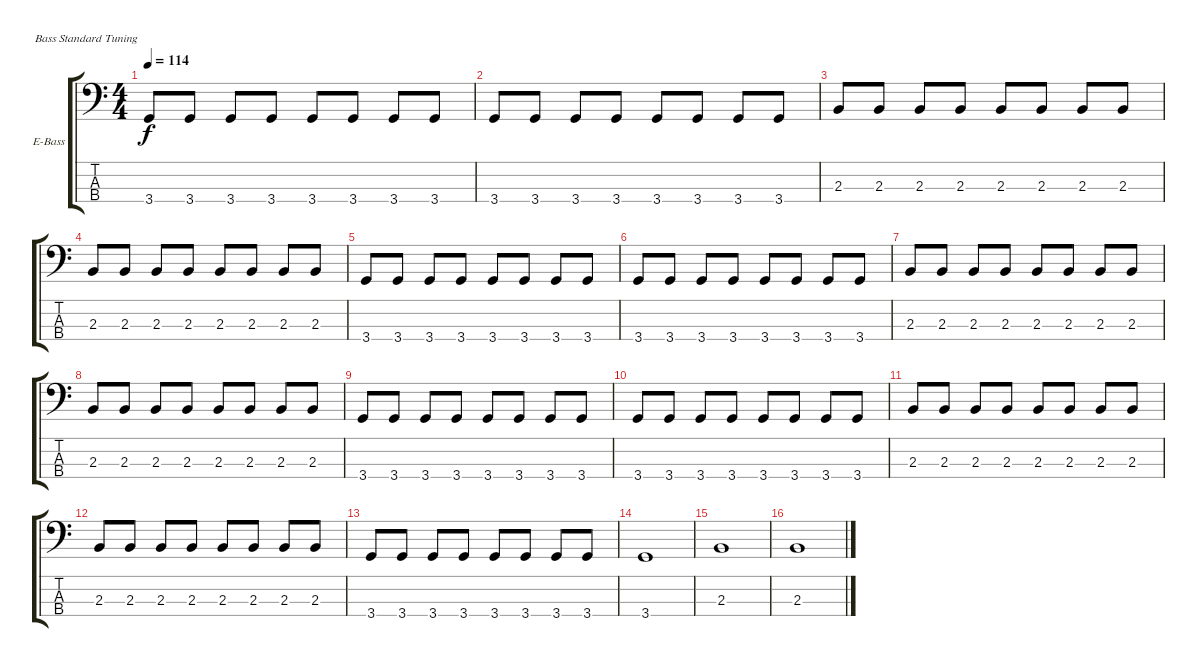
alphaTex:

\defaultSystemsLayout 4
\bracketExtendMode groupsimilarinstruments
\firstSystemTrackNameOrientation horizontal
\otherSystemsTrackNameOrientation horizontal
\track ("А. Андреев" "E-Bass") {instrument electricbassfinger}
\staff {score tabs}
\tuning (G2 D2 A1 E1)
\ts (4 4)
\tempo 114
\clef f4
\ks c
3.4.8{dy f} 3.4.8 3.4.8 3.4.8 3.4.8 3.4.8 3.4.8 3.4.8 |
3.4.8 3.4.8 3.4.8 3.4.8 3.4.8 3.4.8 3.4.8 3.4.8 |
2.3.8 2.3.8 2.3.8 2.3.8 2.3.8 2.3.8 2.3.8 2.3.8 |
2.3.8 2.3.8 2.3.8 2.3.8 2.3.8 2.3.8 2.3.8 2.3.8 |
3.4.8 3.4.8 3.4.8 3.4.8 3.4.8 3.4.8 3.4.8 3.4.8 |
3.4.8 3.4.8 3.4.8 3.4.8 3.4.8 3.4.8 3.4.8 3.4.8 |
2.3.8 2.3.8 2.3.8 2.3.8 2.3.8 2.3.8 2.3.8 2.3.8 |
2.3.8 2.3.8 2.3.8 2.3.8 2.3.8 2.3.8 2.3.8 2.3.8 |
3.4.8 3.4.8 3.4.8 3.4.8 3.4.8 3.4.8 3.4.8 3.4.8 |
3.4.8 3.4.8 3.4.8 3.4.8 3.4.8 3.4.8 3.4.8 3.4.8 |
2.3.8 2.3.8 2.3.8 2.3.8 2.3.8 2.3.8 2.3.8 2.3.8 |
2.3.8 2.3.8 2.3.8 2.3.8 2.3.8 2.3.8 2.3.8 2.3.8 |
3.4.8 3.4.8 3.4.8 3.4.8 3.4.8 3.4.8 3.4.8 3.4.8 |
3.4.1 |
2.3.1 |
2.3.1
